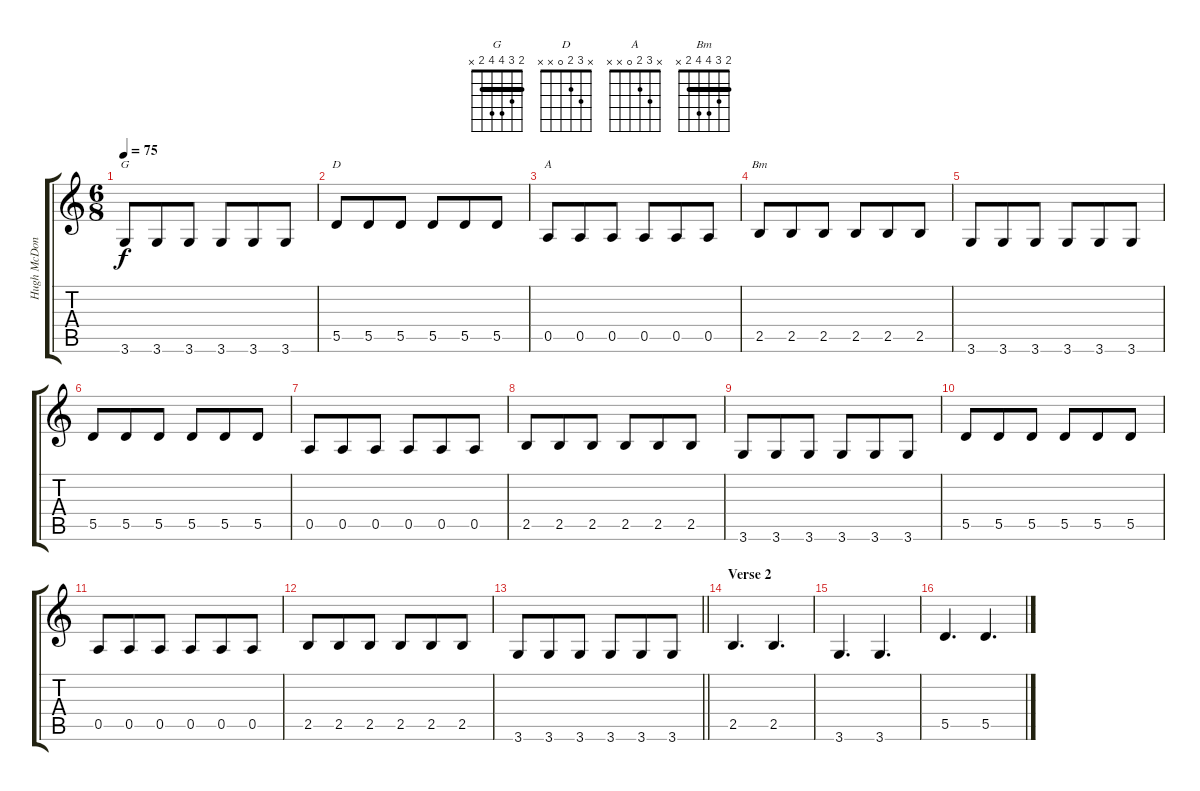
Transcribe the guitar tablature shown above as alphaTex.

\track ("Hugh McDonald" "Hugh McDon") {instrument electricbassfinger}
\staff {score tabs}
\tuning (E4 B3 G3 D3 A2 E2) {hide}
\chord ("G" 2 3 4 4 2 x) {barre 2}
\chord ("D" x 3 2 0 x x)
\chord ("A" x 3 2 0 x x)
\chord ("Bm" 2 3 4 4 2 x) {barre 2}
\ts (6 8)
\tempo 75
\clef g2
\ks c
3.6.8{ch "G" dy f} 3.6.8 3.6.8 3.6.8 3.6.8 3.6.8 |
5.5.8{ch "D"} 5.5.8 5.5.8 5.5.8 5.5.8 5.5.8 |
0.5.8{ch "A"} 0.5.8 0.5.8 0.5.8 0.5.8 0.5.8 |
2.5.8{ch "Bm"} 2.5.8 2.5.8 2.5.8 2.5.8 2.5.8 |
3.6.8 3.6.8 3.6.8 3.6.8 3.6.8 3.6.8 |
5.5.8 5.5.8 5.5.8 5.5.8 5.5.8 5.5.8 |
0.5.8 0.5.8 0.5.8 0.5.8 0.5.8 0.5.8 |
2.5.8 2.5.8 2.5.8 2.5.8 2.5.8 2.5.8 |
3.6.8 3.6.8 3.6.8 3.6.8 3.6.8 3.6.8 |
5.5.8 5.5.8 5.5.8 5.5.8 5.5.8 5.5.8 |
0.5.8 0.5.8 0.5.8 0.5.8 0.5.8 0.5.8 |
2.5.8 2.5.8 2.5.8 2.5.8 2.5.8 2.5.8 |
\barLineRight lightlight
3.6.8 3.6.8 3.6.8 3.6.8 3.6.8 3.6.8 |
\section ("" "Verse 2")
2.5.4{d} 2.5.4{d} |
3.6.4{d} 3.6.4{d} |
5.5.4{d} 5.5.4{d}
